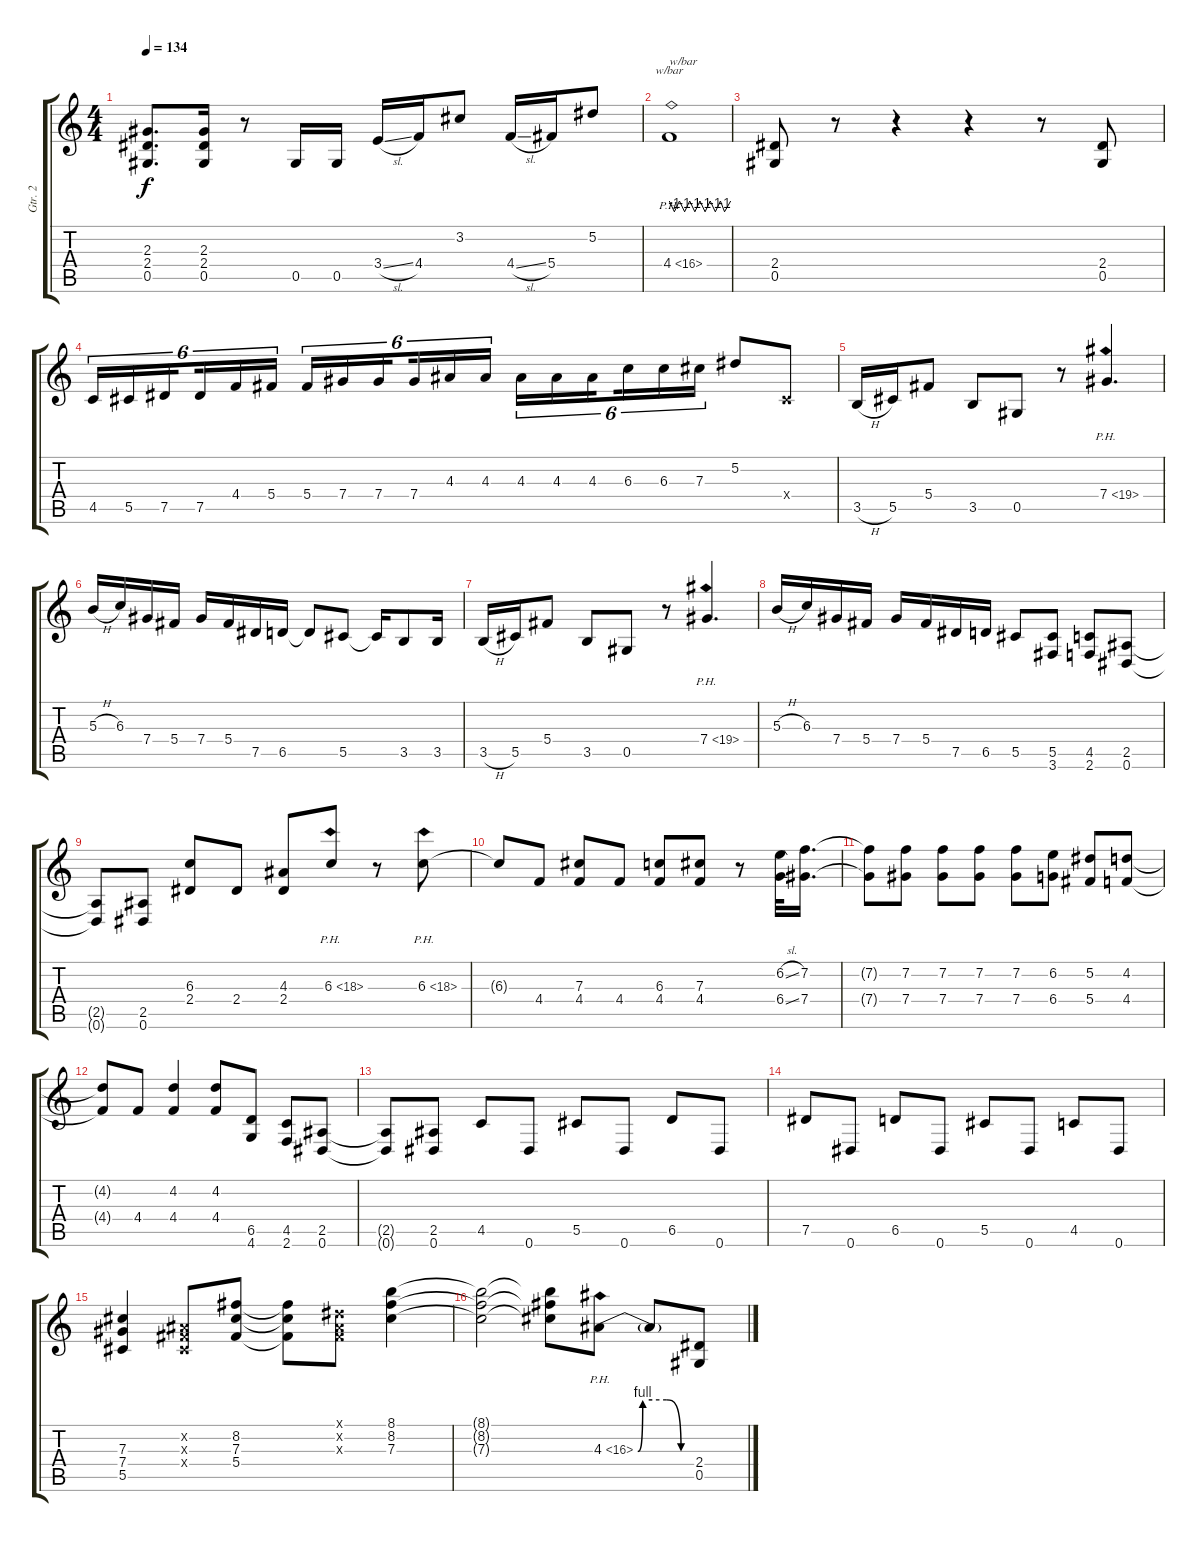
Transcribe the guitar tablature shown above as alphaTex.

\track ("Gtr. 2" "Gtr. 2") {instrument distortionguitar}
\staff {score tabs}
\tuning (Eb4 Bb3 Gb3 Db3 Ab2 Eb2) {hide}
\ts (4 4)
\tempo 134
\clef g2
\ks c
(2.3 2.4 0.5).8{d dy f} (2.3 2.4 0.5).16 r.8 0.5.16 0.5.16 3.4{sl}.16 4.4.16 3.2.8 4.4{sl}.16 5.4.16 5.2.8 |
4.4{ph 12}.1{tbe (custom default 0 0 5 -4 10 0 15 -4 20 0 25 -4 30 0 35 -4 40 0 45 -4 50 0 54 -4 60 0) txt "w/bar"} |
(2.4 0.5).8 r.8 r.4 r.4 r.8 (2.4 0.5).8 |
4.5.16{tu (6 4)} 5.5.16{tu (6 4)} 7.5.16{tu (6 4) beam splitsecondary} 7.5.16{tu (6 4)} 4.4.16{tu (6 4)} 5.4.16{tu (6 4)} 5.4.16{tu (6 4)} 7.4.16{tu (6 4)} 7.4.16{tu (6 4) beam splitsecondary} 7.4.16{tu (6 4)} 4.3.16{tu (6 4)} 4.3.16{tu (6 4)} 4.3.16{tu (6 4)} 4.3.16{tu (6 4)} 4.3.16{tu (6 4) beam splitsecondary} 6.3.16{tu (6 4)} 6.3.16{tu (6 4)} 7.3.16{tu (6 4)} 5.2.8 0.4{x}.8 |
3.5{h}.16 5.5.16 5.4.8 3.5.8 0.5.8 r.8 7.4{ph 12}.4{d} |
5.3{h}.16 6.3.16 7.4.16 5.4.16 7.4.16 5.4.16 7.5.16 6.5.16 6.5{t}.8 5.5.8 5.5{t}.16 3.5.8 3.5.16 |
3.5{h}.16 5.5.16 5.4.8 3.5.8 0.5.8 r.8 7.4{ph 12}.4{d} |
5.3{h}.16 6.3.16 7.4.16 5.4.16 7.4.16 5.4.16 7.5.16 6.5.16 5.5.8 (5.5 3.6).8 (4.5 2.6).8 (2.5 0.6).8 |
(2.5{t} 0.6{t}).8 (2.5 0.6).8 (6.3 2.4).8 2.4.8 (4.3 2.4).8 6.3{ph 12}.8 r.8 6.3{ph 12}.8 |
6.3{t}.8 4.4.8 (7.3 4.4).8 4.4.8 (6.3 4.4).8 (7.3 4.4).8 r.8 (6.2{sl} 6.4{sl}).32 (7.2 7.4).16{d} |
(7.2{t} 7.4{t}).8 (7.2 7.4).8 (7.2 7.4).8 (7.2 7.4).8 (7.2 7.4).8 (6.2 6.4).8 (5.2 5.4).8 (4.2 4.4).8 |
(4.2{t} 4.4{t}).8 4.4.8 (4.2 4.4).4 (4.2 4.4).8 (6.5 4.6).8 (4.5 2.6).8 (2.5 0.6).8 |
(2.5{t} 0.6{t}).8 (2.5 0.6).8 4.5.8 0.6.8 5.5.8 0.6.8 6.5.8 0.6.8 |
7.5.8 0.6.8 6.5.8 0.6.8 5.5.8 0.6.8 4.5.8 0.6.8 |
(7.3 7.4 5.5).4 (0.2{x} 0.3{x} 0.4{x}).8 (8.2 7.3 5.4).8 (8.2{t} 7.3{t} 5.4{t}).8 (0.1{x} 0.2{x} 0.3{x}).8 (8.1 8.2 7.3).4 |
(8.1{t} 8.2{t} 7.3{t}).2 (8.1{t} 8.2{t} 7.3{t}).8 4.3{be (custom 0 0 5 4 15 4 30 4 45 0 60 0) ph 12}.8 4.3{t}.8 (2.4 0.5).8
